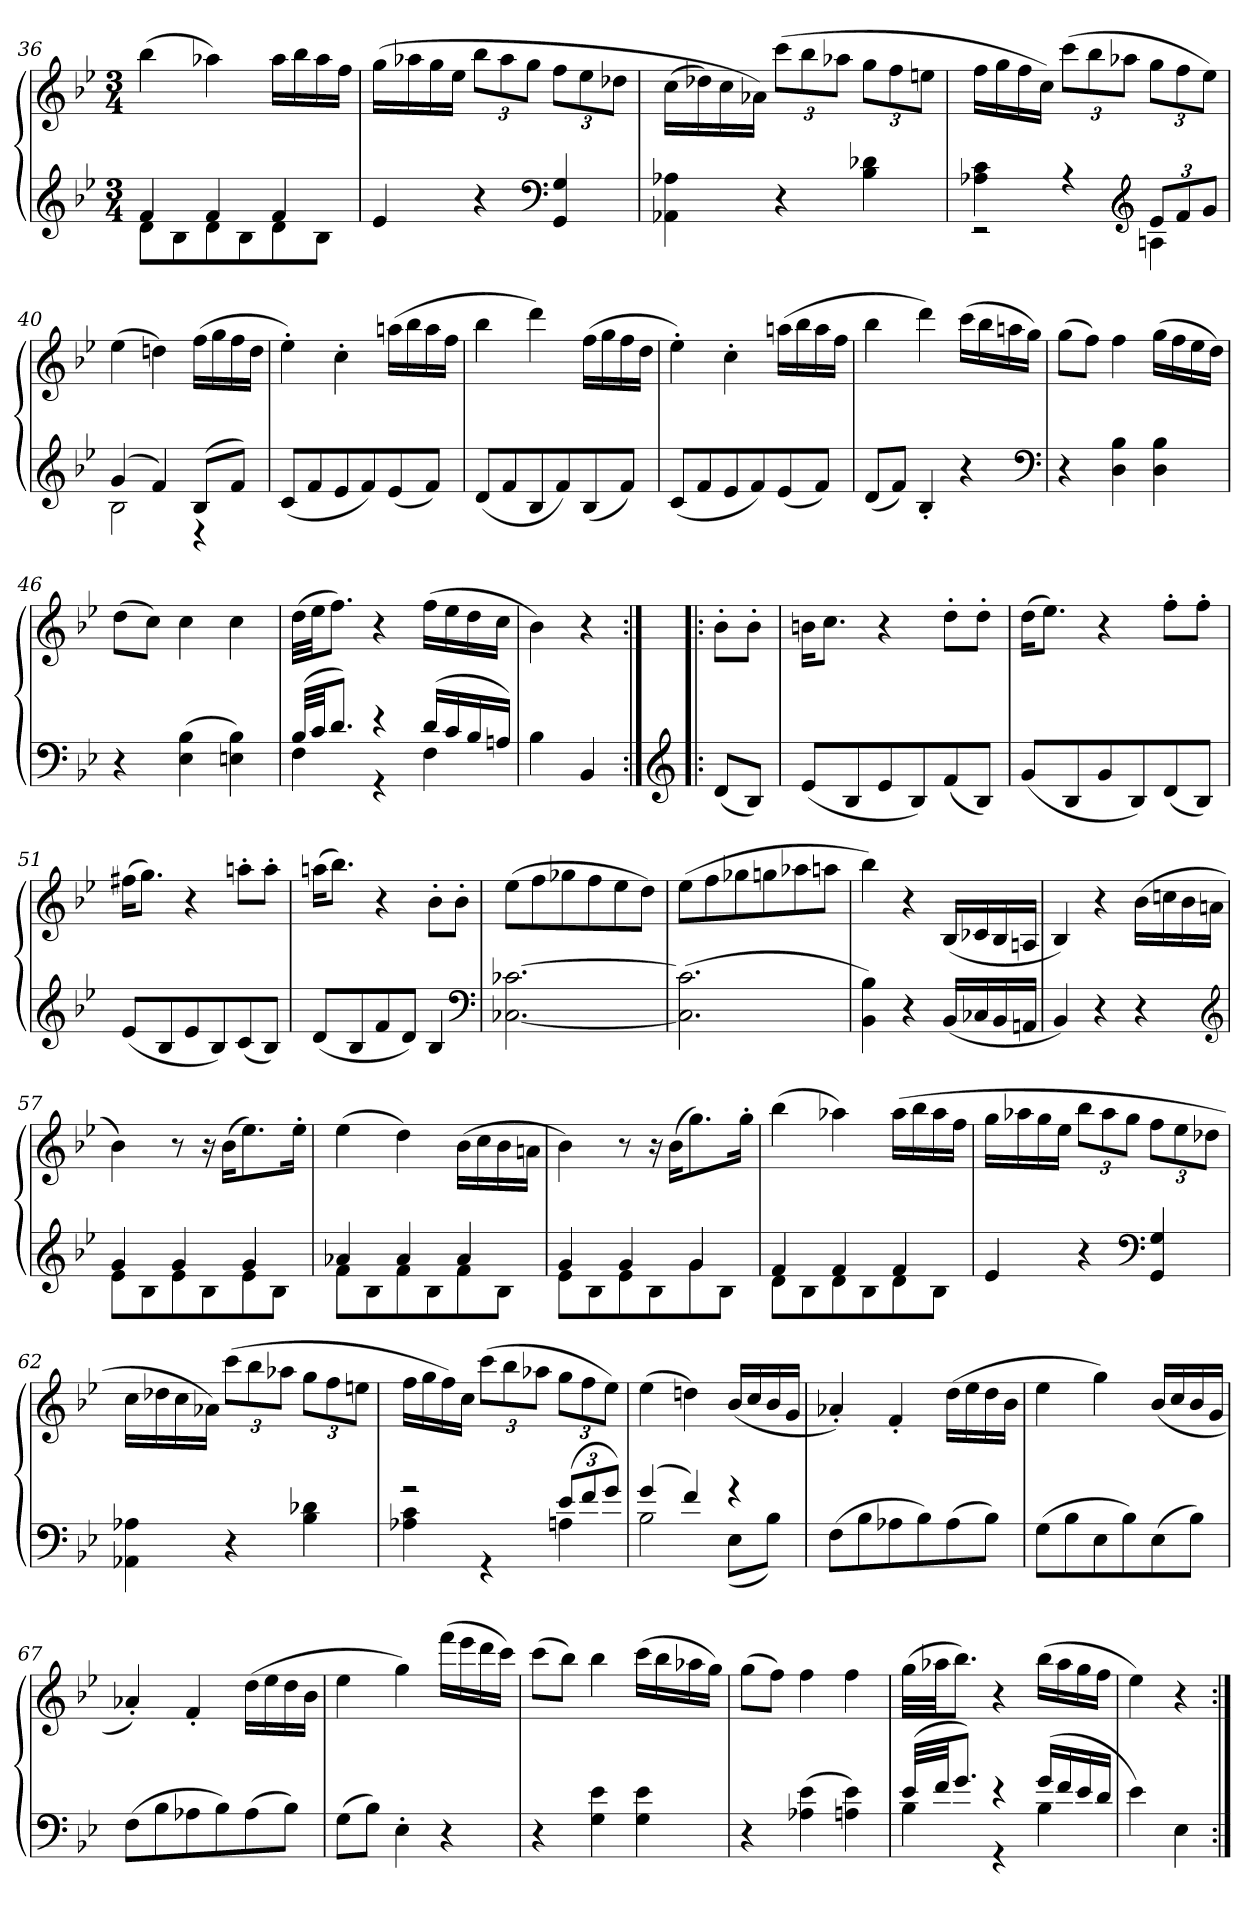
**kern	**kern
*part1	*part1
*staff2	*staff1
*clefG2	*clefG2
*k[b-e-]	*k[b-e-]
*B-:	*B-:
*M3/4	*M3/4
=36	=36
*^	*
4f/	8d\L	(4bb-\
.	8B-\	.
4f/	8d\	4aa-\)
.	8B-\	.
4f/	8d\	16aa-\LL
.	.	16bb-\
.	8B-\J	16aa-\
.	.	16ff\JJ
*v	*v	*
=37	=37
4e-/	(16gg\LL
.	16aa-\
.	16gg\
.	16ee-\JJ
4r	12bb-\L
.	12aa-\
.	12gg\J
*clefF4	*
4GG/ 4G/	12ff\L
.	12ee-\
.	12dd-X\J
=38	=38
4AA-\ 4A-\	(16cc\LL
.	16dd-X\)
.	16cc\
.	16a-\JJ)
4r	(12ccc\L
.	12bb-\
.	12aa-\J
4B-\ 4d-X\	12gg\L
.	12ff\
.	12een\J
=39	=39
*^	*
4A-\ 4c\	2r	16ff\LL
.	.	16gg\
.	.	16ff\
.	.	16cc\JJ)
4r	.	(12ccc\L
.	.	12bb-\
.	.	12aa-\J
*clefG2	*	*
4An\	12e-/L	12gg\L
.	12f/	12ff\
.	12g/J	12ee-\J)
=40	=40	=40
(4g/	2B-\	(4ee-\
4f/)	.	4ddn\)
(8B-/L	4r	(16ff\LL
.	.	16gg\
8f/J)	.	16ff\
.	.	16dd\JJ
*v	*v	*
=41	=41
(8c/L	4ee-'\)
8f/	.
8e-/	4cc'\
8f/)	.
(8e-/	(16aan\LL
.	16bb-\
8f/J)	16aa\
.	16ff\JJ
=42	=42
(8d/L	4bb-\
8f/	.
8B-/	4ddd\)
8f/)	.
(8B-/	(16ff\LL
.	16gg\
8f/J)	16ff\
.	16dd\JJ
=43	=43
(8c/L	4ee-'\)
8f/	.
8e-/	4cc'\
8f/)	.
(8e-/	(16aan\LL
.	16bb-\
8f/J)	16aa\
.	16ff\JJ
=44	=44
(8d/L	4bb-\
8f/J)	.
4B-'/	4ddd\)
4r	(16ccc\LL
.	16bb-\
.	16aan\
.	16gg\JJ)
*clefF4	*
=45	=45
4r	(8gg\L
.	8ff\J)
4D\ 4B-\	4ff\
4D\ 4B-\	(16gg\LL
.	16ff\
.	16ee-\
.	16dd\JJ)
=46	=46
4r	(8dd\L
.	8cc\J)
(4E-\ 4B-\	4cc\
4En\ 4B-\)	4cc\
=47	=47
*^	*
(32B-/LLL	4F\	(32dd\LLL
32c/JJ	.	32ee-\JJ
8.d/J)	.	8.ff\J)
4r	4r	4r
(16d/LL	4F\	(16ff\LL
16c/	.	16ee-\
16B-/	.	16dd\
16An/JJ)	.	16cc\JJ
*v	*v	*
=48	=48
4B-\	4b-\)
4BB-/	4r
=:|!|:	=:|!|:
*clefG2	*
(8d/L	8b-'\L
8B-/J)	8b-'\J
=49	=49
(8e-/L	16bn\KL
.	8.cc\J
8B-/	.
8e-/	4r
8B-/)	.
(8f/	8dd'\L
8B-/J)	8dd'\J
=50	=50
(8g/L	(16dd\KL
.	8.ee-\J)
8B-/	.
8g/	4r
8B-/)	.
(8d/	8ff'\L
8B-/J)	8ff'\J
=51	=51
(8e-/L	(16ff#X\KL
.	8.gg\J)
8B-/	.
8e-/	4r
8B-/)	.
(8c/	8aan'\L
8B-/J)	8aa'\J
=52	=52
(8d/L	(16aan\KL
.	8.bb-\J)
8B-/	.
8f/	4r
8d/J)	.
4B-/	8b-'\L
.	8b-'\J
*clefF4	*
=53	=53
[2.C-X\ [2.c-X\	(8ee-\L
.	8ff\
.	8gg-X\
.	8ff\
.	8ee-\
.	8dd\J)
=54	=54
(2.C-]\ 2.c-]\	(8ee-\L
.	8ff\
.	8gg-X\
.	8ggn\
.	8aa-\
.	8aan\J
=55	=55
4BB-\ 4B-\)	4bb-\)
4r	4r
(16BB-/LL	(16B-/LL
16C-X/	16c-X/
16BB-/	16B-/
16AAn/JJ	16An/JJ
=56	=56
4BB-/)	4B-/)
4r	4r
4r	(16b-\LL
.	16ccn\
.	16b-\
.	16an\JJ
*clefG2	*
=57	=57
*^	*
4g/	8e-\L	4b-\)
.	8B-\	.
4g/	8e-\	8r
.	8B-\	16r
.	.	(16b-\KL
4g/	8e-\	8.ee-\)
.	8B-\J	.
.	.	16ee-'\Jk
=58	=58	=58
4a-/	8f\L	(4ee-\
.	8B-\	.
4a-/	8f\	4dd\)
.	8B-\	.
4a-/	8f\	(16b-\LL
.	.	16cc\
.	8B-\J	16b-\
.	.	16an\JJ
=59	=59	=59
4g/	8e-\L	4b-\)
.	8B-\	.
4g/	8e-\	8r
.	8B-\	16r
.	.	(16b-\KL
4g/	8g\	8.gg\)
.	8B-\J	.
.	.	16gg'\Jk
=60	=60	=60
4f/	8d\L	(4bb-\
.	8B-\	.
4f/	8d\	4aa-\)
.	8B-\	.
4f/	8d\	(16aa-\LL
.	.	16bb-\
.	8B-\J	16aa-\
.	.	16ff\JJ
*v	*v	*
=61	=61
4e-/	16gg\LL
.	16aa-\
.	16gg\
.	16ee-\JJ
4r	12bb-\L
.	12aa-\
.	12gg\J
*clefF4	*
4GG/ 4G/	12ff\L
.	12ee-\
.	12dd-X\J
=62	=62
4AA-\ 4A-\	16cc\LL
.	16dd-X\
.	16cc\
.	16a-\JJ)
4r	(12ccc\L
.	12bb-\
.	12aa-\J
4B-\ 4d-X\	12gg\L
.	12ff\
.	12een\J
=63	=63
*^	*
2r	4A-\ 4c\	16ff\LL
.	.	16gg\
.	.	16ff\)
.	.	16cc\JJ
.	4r	(12ccc\L
.	.	12bb-\
.	.	12aa-\J
(12e-/L	4An\	12gg\L
12f/	.	12ff\
12g/J)	.	12ee-\J)
=64	=64	=64
(4g/	2B-\	(4ee-\
4f/)	.	4ddn\)
4r	(8E-\L	(16b-/LL
.	.	16cc/
.	8B-\J)	16b-/
.	.	16g/JJ
*v	*v	*
=65	=65
(8F\L	4a-'/)
8B-\	.
8A-\	4f'/
8B-\)	.
(8A-\	(16dd\LL
.	16ee-\
8B-\J)	16dd\
.	16b-\JJ
=66	=66
(8G\L	4ee-\
8B-\	.
8E-\	4gg\)
8B-\)	.
(8E-\	(16b-/LL
.	16cc/
8B-\J)	16b-/
.	16g/JJ
=67	=67
(8F\L	4a-'/)
8B-\	.
8A-\	4f'/
8B-\)	.
(8A-\	(16dd\LL
.	16ee-\
8B-\J)	16dd\
.	16b-\JJ
=68	=68
(8G\L	4ee-\
8B-\J)	.
4E-'\	4gg\)
4r	(16fff\LL
.	16eee-\
.	16ddd\
.	16ccc\JJ)
=69	=69
4r	(8ccc\L
.	8bb-\J)
4G\ 4e-\	4bb-\
4G\ 4e-\	(16ccc\LL
.	16bb-\
.	16aa-\
.	16gg\JJ)
=70	=70
4r	(8gg\L
.	8ff\J)
(4A-\ 4e-\	4ff\
4An\ 4e-\)	4ff\
=71	=71
*^	*
(32e-/LLL	4B-\	(32gg\LLL
32f/JJ	.	32aa-\JJ
8.g/J)	.	8.bb-\J)
4r	4r	4r
(16g/LL	4B-\	(16bb-\LL
16f/	.	16aa-\
16e-/	.	16gg\
16d/JJ	.	16ff\JJ
*v	*v	*
=72	=72
4e-\)	4ee-\)
4E-\	4r
=:|!	=:|!
*-	*-
